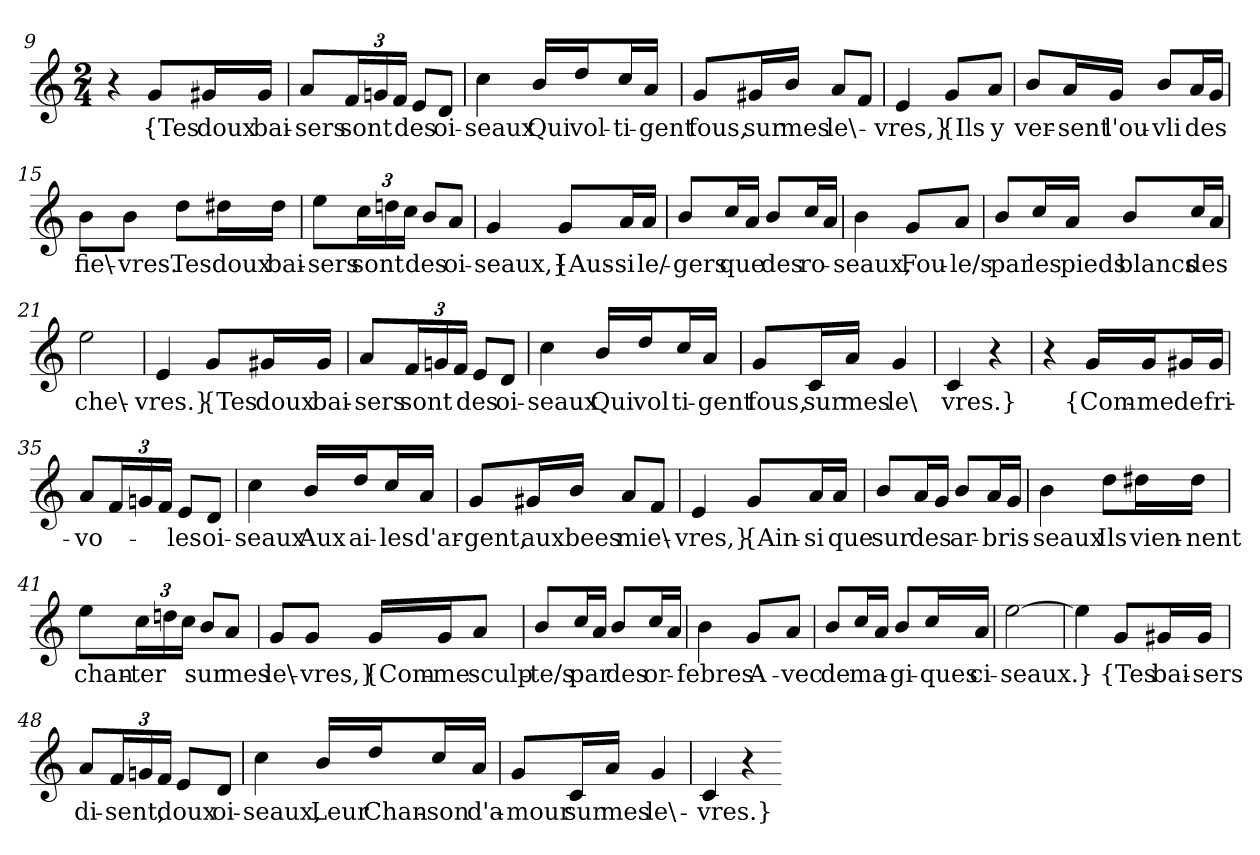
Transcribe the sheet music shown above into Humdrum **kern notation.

**kern	**text
*part1	*part1
*staff1	*staff1
*clefG2	*
*k[]	*
*M2/4	*
=9	=9
4r	.
8g/L	{Tes
16g#X/L	doux
16g#/JJ	bai-
=10	=10
8a/L	-sers
24f/L	sont
24gn/	.
24f/JJ	.
8e/L	des
8d/J	oi-
=11	=11
4cc	-seaux
16b/LL	Qui
16dd/J	vol-
16cc/L	-ti-
16a/JJ	-gent
=12	=12
8g/L	fous,
16g#X/L	sur
16b/JJ	mes
8a/L	le\-
8f/J	.
=13	=13
4e	-vres,}
8g/L	{Ils
8a/J	y
=14	=14
8b/L	ver-
16a/L	-sent
16g/JJ	l'ou-
8b/L	-vli
16a/L	des
16g/JJ	.
=15	=15
8b\L	fie\-
8b\J	-vres.
8dd\L	Tes
16dd#X\L	doux
16dd#\JJ	bai-
=16	=16
8ee\L	-sers
24cc\L	sont
24ddn\	.
24cc\JJ	.
8b/L	des
8a/J	oi-
=17	=17
4g	-seaux,}
8g/L	{Aus-
16a/L	-si
16a/JJ	le/-
=18	=18
8b/L	-gers
16cc/L	que
16a/JJ	.
8b/L	des
16cc/L	ro-
16a/JJ	.
=19	=19
4b	-seaux,
8g/L	Fou-
8a/J	-le/s
=20	=20
8b/L	par
16cc/L	les
16a/JJ	pieds
8b/L	blancs
16cc/L	des
16a/JJ	.
=21	=21
2ee	che\-
=22	=22
4e	-vres.}
8g/L	{Tes
16g#X/L	doux
16g#/JJ	bai-
=23	=23
8a/L	-sers
24f/L	sont
24gn/	.
24f/JJ	.
8e/L	des
8d/J	oi-
=24	=24
4cc	-seaux
16b/LL	Qui
16dd/J	vol
16cc/L	ti-
16a/JJ	-gent
=25	=25
8g/L	fous,
16c/L	sur
16a/JJ	mes
4g	le\
=26	=26
4c	-vres.}
4r	.
=34	=34
4r	.
16g/LL	{Com-
16g/J	-me
16g#X/L	de
16g#/JJ	fri-
=35	=35
8a/L	-vo-
24f/L	.
24gn/	.
24f/JJ	.
8e/L	-les
8d/J	oi-
=36	=36
4cc	-seaux
16b/LL	Aux
16dd/J	ai-
16cc/L	-les
16a/JJ	d'ar-
=37	=37
8g/L	-gent,
16g#X/L	aux
16b/JJ	bees
8a/L	mie\-
8f/J	.
=38	=38
4e	-vres,}
8g/L	{Ain-
16a/L	-si
16a/JJ	que
=39	=39
8b/L	sur
16a/L	des
16g/JJ	.
8b/L	ar-
16a/L	-bris-
16g/JJ	.
=40	=40
4b	-seaux
8dd\L	Ils
16dd#X\L	vien-
16dd#\JJ	-nent
=41	=41
8ee\L	chan-
24cc\L	-ter
24ddn\	.
24cc\JJ	.
8b/L	sur
8a/J	mes
=42	=42
8g/L	le\-
8g/J	-vres,}
16g/LL	{Com-
16g/J	-me
8a/J	sculp-
=43	=43
8b/L	-te/s
16cc/L	par
16a/JJ	.
8b/L	des
16cc/L	or-
16a/JJ	.
=44	=44
4b	-febres
8g/L	A-
8a/J	-vec
=45	=45
8b/L	de
16cc/L	ma-
16a/JJ	.
8b/L	-gi-
16cc/L	-ques
16a/JJ	ci-
=46	=46
[2ee	-seaux.
=47	=47
4ee]	}
8g/L	{Tes
16g#X/L	bai-
16g#/JJ	-sers
=48	=48
8a/L	di-
24f/L	-sent,
24gn/	.
24f/JJ	.
8e/L	doux
8d/J	oi-
=49	=49
4cc	-seaux,
16b/LL	Leur
16dd/J	Chan-
16cc/L	-son
16a/JJ	d'a-
=50	=50
8g/L	-mour
16c/L	sur
16a/JJ	mes
4g	le\-
=51	=51
4c	-vres.}
4r	.
=-	=-
*-	*-
